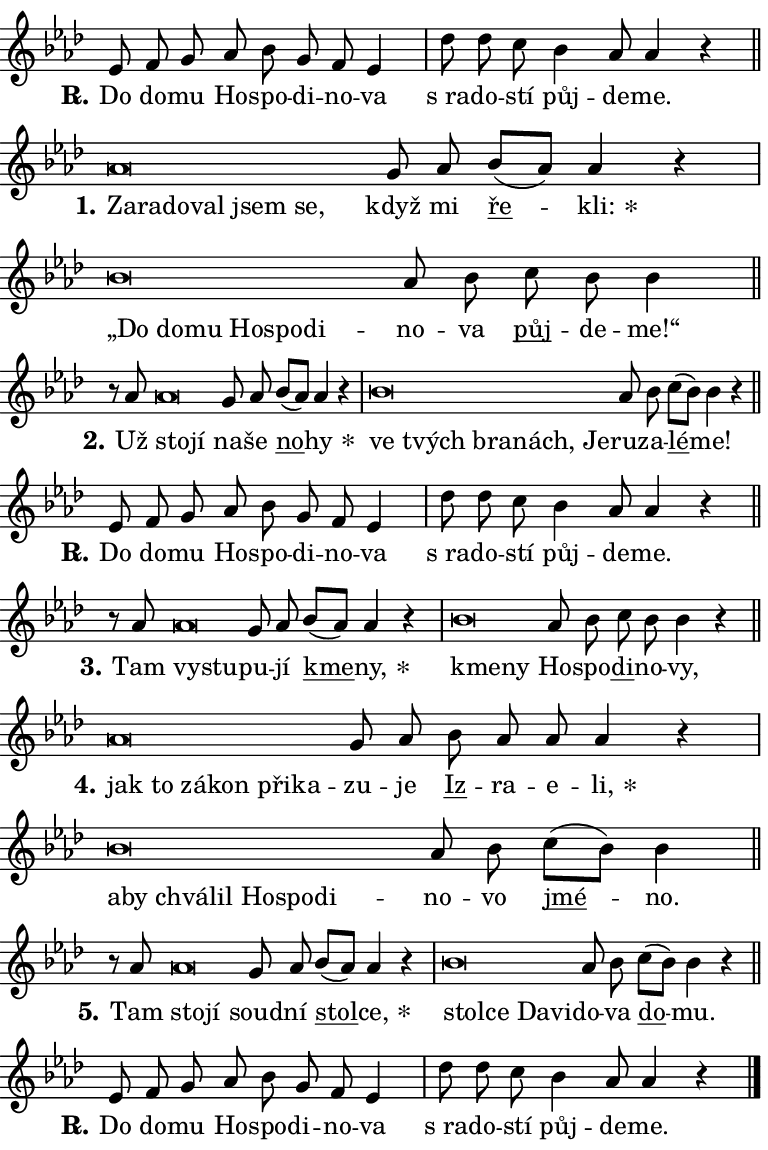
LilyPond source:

\version "2.24.0"
\header { tagline = "" }
\paper {
  indent = 0\cm
  top-margin = 0\cm
  right-margin = 0.13\cm % to fit lyric hyphens
  bottom-margin = 0\cm
  left-margin = 0\cm
  paper-width = 13\cm
  page-breaking = #ly:one-page-breaking
  system-system-spacing.basic-distance = #11
  score-system-spacing.basic-distance = #11
  ragged-last = ##f
}


%% Author: Thomas Morley
%% https://lists.gnu.org/archive/html/lilypond-user/2020-05/msg00002.html
#(define (line-position grob)
"Returns position of @var[grob} in current system:
   @code{'start}, if at first time-step
   @code{'end}, if at last time-step
   @code{'middle} otherwise
"
  (let* ((col (ly:item-get-column grob))
         (ln (ly:grob-object col 'left-neighbor))
         (rn (ly:grob-object col 'right-neighbor))
         (col-to-check-left (if (ly:grob? ln) ln col))
         (col-to-check-right (if (ly:grob? rn) rn col))
         (break-dir-left
           (and
             (ly:grob-property col-to-check-left 'non-musical #f)
             (ly:item-break-dir col-to-check-left)))
         (break-dir-right
           (and
             (ly:grob-property col-to-check-right 'non-musical #f)
             (ly:item-break-dir col-to-check-right))))
        (cond ((eqv? 1 break-dir-left) 'start)
              ((eqv? -1 break-dir-right) 'end)
              (else 'middle))))

#(define (tranparent-at-line-position vctor)
  (lambda (grob)
  "Relying on @code{line-position} select the relevant enry from @var{vctor}.
Used to determine transparency,"
    (case (line-position grob)
      ((end) (not (vector-ref vctor 0)))
      ((middle) (not (vector-ref vctor 1)))
      ((start) (not (vector-ref vctor 2))))))

noteHeadBreakVisibility =
#(define-music-function (break-visibility)(vector?)
"Makes @code{NoteHead}s transparent relying on @var{break-visibility}"
#{
  \override NoteHead.transparent =
    #(tranparent-at-line-position break-visibility)
#})

#(define delete-ledgers-for-transparent-note-heads
  (lambda (grob)
    "Reads whether a @code{NoteHead} is transparent.
If so this @code{NoteHead} is removed from @code{'note-heads} from
@var{grob}, which is supposed to be @code{LedgerLineSpanner}.
As a result ledgers are not printed for this @code{NoteHead}"
    (let* ((nhds-array (ly:grob-object grob 'note-heads))
           (nhds-list
             (if (ly:grob-array? nhds-array)
                 (ly:grob-array->list nhds-array)
                 '()))
           ;; Relies on the transparent-property being done before
           ;; Staff.LedgerLineSpanner.after-line-breaking is executed.
           ;; This is fragile ...
           (to-keep
             (remove
               (lambda (nhd)
                 (ly:grob-property nhd 'transparent #f))
               nhds-list)))
      ;; TODO find a better method to iterate over grob-arrays, similiar
      ;; to filter/remove etc for lists
      ;; For now rebuilt from scratch
      (set! (ly:grob-object grob 'note-heads)  '())
      (for-each
        (lambda (nhd)
          (ly:pointer-group-interface::add-grob grob 'note-heads nhd))
        to-keep))))

squashNotes = {
  \override NoteHead.X-extent = #'(-0.2 . 0.2)
  \override NoteHead.Y-extent = #'(-0.75 . 0)
  \override NoteHead.stencil =
    #(lambda (grob)
       (let ((pos (ly:grob-property grob 'staff-position)))
         (begin
           (if (< pos -7) (display "ERROR: Lower brevis then expected\n") (display ""))
           (if (<= pos -6) ly:text-interface::print ly:note-head::print))))
}
unSquashNotes = {
  \revert NoteHead.X-extent
  \revert NoteHead.Y-extent
  \revert NoteHead.stencil
}

hideNotes = \noteHeadBreakVisibility #begin-of-line-visible
unHideNotes = \noteHeadBreakVisibility #all-visible

% work-around for resetting accidentals
% https://lilypond.org/doc/v2.23/Documentation/notation/displaying-rhythms#unmetered-music
cadenzaMeasure = {
  \cadenzaOff
  \partial 1024 s1024
  \cadenzaOn
}

#(define-markup-command (accent layout props text) (markup?)
  "Underline accented syllable"
  (interpret-markup layout props
    #{\markup \override #'(offset . 4.3) \underline { #text }#}))

responsum = \markup \concat {
  "R" \hspace #-1.05 \path #0.1 #'((moveto 0 0.07) (lineto 0.9 0.8)) \hspace #0.05 "."
}

spaceSize = #0.6828661417322834 % exact space size for TeX Gyre Schola

\layout {
  \context {
    \Staff
    \remove "Time_signature_engraver"
    \override LedgerLineSpanner.after-line-breaking = #delete-ledgers-for-transparent-note-heads
  }
  \context {
    \Lyrics {
      \override LyricSpace.minimum-distance = \spaceSize
      \override LyricText.font-name = #"TeX Gyre Schola"
      \override LyricText.font-size = 1
      \override StanzaNumber.font-name = #"TeX Gyre Schola Bold"
      \override StanzaNumber.font-size = 1
    }
  }
  \context {
    \Score 
    \override NoteHead.text =
      #(lambda (grob) 
        (let ((pos (ly:grob-property grob 'staff-position)))
          #{\markup {
            \combine
              \halign #-0.55 \raise #(if (= pos -6) 0 0.5) \override #'(thickness . 2) \draw-line #'(3.2 . 0)
              \musicglyph "noteheads.sM1"
          }#}))
  }
}

% magnetic-lyrics.ily
%
%   written by
%     Jean Abou Samra <jean@abou-samra.fr>
%     Werner Lemberg <wl@gnu.org>
%
%   adapted by
%     Jiri Hon <jiri.hon@gmail.com>
%
% Version 2022-Apr-15

% https://www.mail-archive.com/lilypond-user@gnu.org/msg149350.html

#(define (Left_hyphen_pointer_engraver context)
   "Collect syllable-hyphen-syllable occurrences in lyrics and store
them in properties.  This engraver only looks to the left.  For
example, if the lyrics input is @code{foo -- bar}, it does the
following.

@itemize @bullet
@item
Set the @code{text} property of the @code{LyricHyphen} grob between
@q{foo} and @q{bar} to @code{foo}.

@item
Set the @code{left-hyphen} property of the @code{LyricText} grob with
text @q{foo} to the @code{LyricHyphen} grob between @q{foo} and
@q{bar}.
@end itemize

Use this auxiliary engraver in combination with the
@code{lyric-@/text::@/apply-@/magnetic-@/offset!} hook."
   (let ((hyphen #f)
         (text #f))
     (make-engraver
      (acknowledgers
       ((lyric-syllable-interface engraver grob source-engraver)
        (set! text grob)))
      (end-acknowledgers
       ((lyric-hyphen-interface engraver grob source-engraver)
        ;(when (not (grob::has-interface grob 'lyric-space-interface))
          (set! hyphen grob)));)
      ((stop-translation-timestep engraver)
       (when (and text hyphen)
         (ly:grob-set-object! text 'left-hyphen hyphen))
       (set! text #f)
       (set! hyphen #f)))))

#(define (lyric-text::apply-magnetic-offset! grob)
   "If the space between two syllables is less than the value in
property @code{LyricText@/.details@/.squash-threshold}, move the right
syllable to the left so that it gets concatenated with the left
syllable.

Use this function as a hook for
@code{LyricText@/.after-@/line-@/breaking} if the
@code{Left_@/hyphen_@/pointer_@/engraver} is active."
   (let ((hyphen (ly:grob-object grob 'left-hyphen #f)))
     (when hyphen
       (let ((left-text (ly:spanner-bound hyphen LEFT)))
         (when (grob::has-interface left-text 'lyric-syllable-interface)
           (let* ((common (ly:grob-common-refpoint grob left-text X))
                  (this-x-ext (ly:grob-extent grob common X))
                  (left-x-ext
                   (begin
                     ;; Trigger magnetism for left-text.
                     (ly:grob-property left-text 'after-line-breaking)
                     (ly:grob-extent left-text common X)))
                  ;; `delta` is the gap width between two syllables.
                  (delta (- (interval-start this-x-ext)
                            (interval-end left-x-ext)))
                  (details (ly:grob-property grob 'details))
                  (threshold (assoc-get 'squash-threshold details 0.2)))
             (when (< delta threshold)
               (let* (;; We have to manipulate the input text so that
                      ;; ligatures crossing syllable boundaries are not
                      ;; disabled.  For languages based on the Latin
                      ;; script this is essentially a beautification.
                      ;; However, for non-Western scripts it can be a
                      ;; necessity.
                      (lt (ly:grob-property left-text 'text))
                      (rt (ly:grob-property grob 'text))
                      (is-space (grob::has-interface hyphen 'lyric-space-interface))
                      (space (if is-space " " ""))
                      (extra-delta (if is-space spaceSize 0))
                      ;; Append new syllable.
                      (ltrt-space (if (and (string? lt) (string? rt))
                                (string-append lt space rt)
                                (make-concat-markup (list lt space rt))))
                      ;; Right-align `ltrt` to the right side.
                      (ltrt-space-markup (grob-interpret-markup
                               grob
                               (make-translate-markup
                                (cons (interval-length this-x-ext) 0)
                                (make-right-align-markup ltrt-space)))))
                 (begin
                   ;; Don't print `left-text`.
                   (ly:grob-set-property! left-text 'stencil #f)
                   ;; Set text and stencil (which holds all collected
                   ;; syllables so far) and shift it to the left.
                   (ly:grob-set-property! grob 'text ltrt-space)
                   (ly:grob-set-property! grob 'stencil ltrt-space-markup)
                   (ly:grob-translate-axis! grob (- (- delta extra-delta)) X))))))))))


#(define (lyric-hyphen::displace-bounds-first grob)
   ;; Make very sure this callback isn't triggered too early.
   (let ((left (ly:spanner-bound grob LEFT))
         (right (ly:spanner-bound grob RIGHT)))
     (ly:grob-property left 'after-line-breaking)
     (ly:grob-property right 'after-line-breaking)
     (ly:lyric-hyphen::print grob)))

squashThreshold = #0.4

\layout {
  \context {
    \Lyrics
    \consists #Left_hyphen_pointer_engraver
    \override LyricText.after-line-breaking =
      #lyric-text::apply-magnetic-offset!
    \override LyricHyphen.stencil = #lyric-hyphen::displace-bounds-first
    \override LyricText.details.squash-threshold = \squashThreshold
    \override LyricHyphen.minimum-distance = 0
    \override LyricHyphen.minimum-length = \squashThreshold
  }
}

squashText = \override LyricText.details.squash-threshold = 9999
unSquashText = \override LyricText.details.squash-threshold = \squashThreshold

leftText = \override LyricText.self-alignment-X = #LEFT
unLeftText = \revert LyricText.self-alignment-X

starOffset = #(lambda (grob) 
                (let ((x_offset (ly:self-alignment-interface::aligned-on-x-parent grob)))
                  (if (= x_offset 0) 0 (+ x_offset 1.2))))

star = #(define-music-function (syllable)(string?)
"Append star separator at the end of a syllable"
#{
  \once \override LyricText.X-offset = #starOffset
  \lyricmode { \markup {
    #syllable
    \override #'((font-name . "TeX Gyre Schola Bold")) \hspace #0.2 \lower #0.65 \larger "*"
  } }
#})

starAccent = #(define-music-function (syllable)(string?)
"Append star separator at the end of a syllable and make accent"
#{
  \once \override LyricText.X-offset = #starOffset
  \lyricmode { \markup {
    \accent #syllable
    \override #'((font-name . "TeX Gyre Schola Bold")) \hspace #0.2 \lower #0.65 \larger "*"
  } }
#})

breath = #(define-music-function (syllable)(string?)
"Append breathing indicator at the end of a syllable"
#{
  \lyricmode { \markup { #syllable "+" } }
#})

optionalBreath = #(define-music-function (syllable)(string?)
"Append optional breathing indicator at the end of a syllable"
#{
  \lyricmode { \markup { #syllable "(+)" } }
#})


\score {
    <<
        \new Voice = "melody" { \cadenzaOn \key as \major \relative { es'8 f g as bes g f es4 \cadenzaMeasure \bar "|" des'8 des c \bar "" bes4 as8 as4 r \cadenzaMeasure \bar "||" \break } }
        \new Lyrics \lyricsto "melody" { \lyricmode { \set stanza = \responsum
Do do -- mu Ho -- spo -- di -- no -- va "s ra" -- do -- stí půj -- de -- me. } }
    >>
    \layout {}
}

\score {
    <<
        \new Voice = "melody" { \cadenzaOn \key as \major \relative { \squashNotes as'\breve*1/16 \hideNotes \breve*1/16 \bar "" \breve*1/16 \bar "" \breve*1/16 \bar "" \breve*1/16 \breve*1/16 \bar "" \unHideNotes \unSquashNotes g8 as \bar "" bes[( as)] as4 r \cadenzaMeasure \bar "|" \squashNotes bes\breve*1/16 \hideNotes \breve*1/16 \bar "" \breve*1/16 \bar "" \breve*1/16 \bar "" \breve*1/16 \breve*1/16 \bar "" \unHideNotes \unSquashNotes as8 bes \bar "" c bes bes4 \cadenzaMeasure \bar "||" \break } }
        \new Lyrics \lyricsto "melody" { \lyricmode { \set stanza = "1."
\leftText Za -- \squashText ra -- do -- val jsem se, \unLeftText \unSquashText když mi \markup \accent ře -- \star kli: \leftText „Do \squashText do -- mu Ho -- spo -- di -- \unLeftText \unSquashText no -- va \markup \accent půj -- de -- me!“ } }
    >>
    \layout {}
}

\score {
    <<
        \new Voice = "melody" { \cadenzaOn \key as \major \relative { r8 as'8 \squashNotes as\breve*1/16 \hideNotes \breve*1/16 \bar "" \unHideNotes \unSquashNotes g8 as \bar "" bes[( as)] as4 r \cadenzaMeasure \bar "|" \squashNotes bes\breve*1/16 \hideNotes \breve*1/16 \bar "" \breve*1/16 \bar "" \breve*1/16 \breve*1/16 \bar "" \unHideNotes \unSquashNotes as8 bes \bar "" c[( bes)] bes4 r \cadenzaMeasure \bar "||" \break } }
        \new Lyrics \lyricsto "melody" { \lyricmode { \set stanza = "2."
Už \leftText sto -- \squashText jí \unLeftText \unSquashText na -- še \markup \accent no -- \star hy \leftText ve \squashText tvých bra -- nách, Je -- \unLeftText \unSquashText ru -- za -- \markup \accent lé -- me! } }
    >>
    \layout {}
}

\score {
    <<
        \new Voice = "melody" { \cadenzaOn \key as \major \relative { es'8 f g as bes g f es4 \cadenzaMeasure \bar "|" des'8 des c \bar "" bes4 as8 as4 r \cadenzaMeasure \bar "||" \break } }
        \new Lyrics \lyricsto "melody" { \lyricmode { \set stanza = \responsum
Do do -- mu Ho -- spo -- di -- no -- va "s ra" -- do -- stí půj -- de -- me. } }
    >>
    \layout {}
}

\score {
    <<
        \new Voice = "melody" { \cadenzaOn \key as \major \relative { r8 as'8 \squashNotes as\breve*1/16 \hideNotes \breve*1/16 \bar "" \unHideNotes \unSquashNotes g8 as \bar "" bes[( as)] as4 r \cadenzaMeasure \bar "|" \squashNotes bes\breve*1/16 \hideNotes \breve*1/16 \bar "" \unHideNotes \unSquashNotes as8 bes \bar "" c bes bes4 r \cadenzaMeasure \bar "||" \break } }
        \new Lyrics \lyricsto "melody" { \lyricmode { \set stanza = "3."
Tam \leftText vy -- \squashText stu -- \unLeftText \unSquashText pu -- jí \markup \accent kme -- \star ny, \leftText kme -- \squashText ny \unLeftText \unSquashText Ho -- spo -- \markup \accent di -- no -- vy, } }
    >>
    \layout {}
}

\score {
    <<
        \new Voice = "melody" { \cadenzaOn \key as \major \relative { \squashNotes as'\breve*1/16 \hideNotes \breve*1/16 \bar "" \breve*1/16 \bar "" \breve*1/16 \bar "" \breve*1/16 \breve*1/16 \bar "" \unHideNotes \unSquashNotes g8 as \bar "" bes as as as4 r \cadenzaMeasure \bar "|" \squashNotes bes\breve*1/16 \hideNotes \breve*1/16 \bar "" \breve*1/16 \bar "" \breve*1/16 \bar "" \breve*1/16 \bar "" \breve*1/16 \breve*1/16 \bar "" \unHideNotes \unSquashNotes as8 bes \bar "" c[( bes)] bes4 \cadenzaMeasure \bar "||" \break } }
        \new Lyrics \lyricsto "melody" { \lyricmode { \set stanza = "4."
\leftText jak \squashText to zá -- kon při -- ka -- \unLeftText \unSquashText zu -- je \markup \accent Iz -- ra -- e -- \star li, \leftText a -- \squashText by chvá -- lil Ho -- spo -- di -- \unLeftText \unSquashText no -- vo \markup \accent jmé -- no. } }
    >>
    \layout {}
}

\score {
    <<
        \new Voice = "melody" { \cadenzaOn \key as \major \relative { r8 as'8 \squashNotes as\breve*1/16 \hideNotes \breve*1/16 \bar "" \unHideNotes \unSquashNotes g8 as \bar "" bes[( as)] as4 r \cadenzaMeasure \bar "|" \squashNotes bes\breve*1/16 \hideNotes \breve*1/16 \bar "" \breve*1/16 \breve*1/16 \bar "" \unHideNotes \unSquashNotes as8 bes \bar "" c[( bes)] bes4 r \cadenzaMeasure \bar "||" \break } }
        \new Lyrics \lyricsto "melody" { \lyricmode { \set stanza = "5."
Tam \leftText sto -- \squashText jí \unLeftText \unSquashText soud -- ní \markup \accent stol -- \star ce, \leftText stol -- \squashText ce Da -- vi -- \unLeftText \unSquashText do -- va \markup \accent do -- mu. } }
    >>
    \layout {}
}

\score {
    <<
        \new Voice = "melody" { \cadenzaOn \key as \major \relative { es'8 f g as bes g f es4 \cadenzaMeasure \bar "|" des'8 des c \bar "" bes4 as8 as4 r \cadenzaMeasure \bar "||" \break } \bar "|." }
        \new Lyrics \lyricsto "melody" { \lyricmode { \set stanza = \responsum
Do do -- mu Ho -- spo -- di -- no -- va "s ra" -- do -- stí půj -- de -- me. } }
    >>
    \layout {}
}
